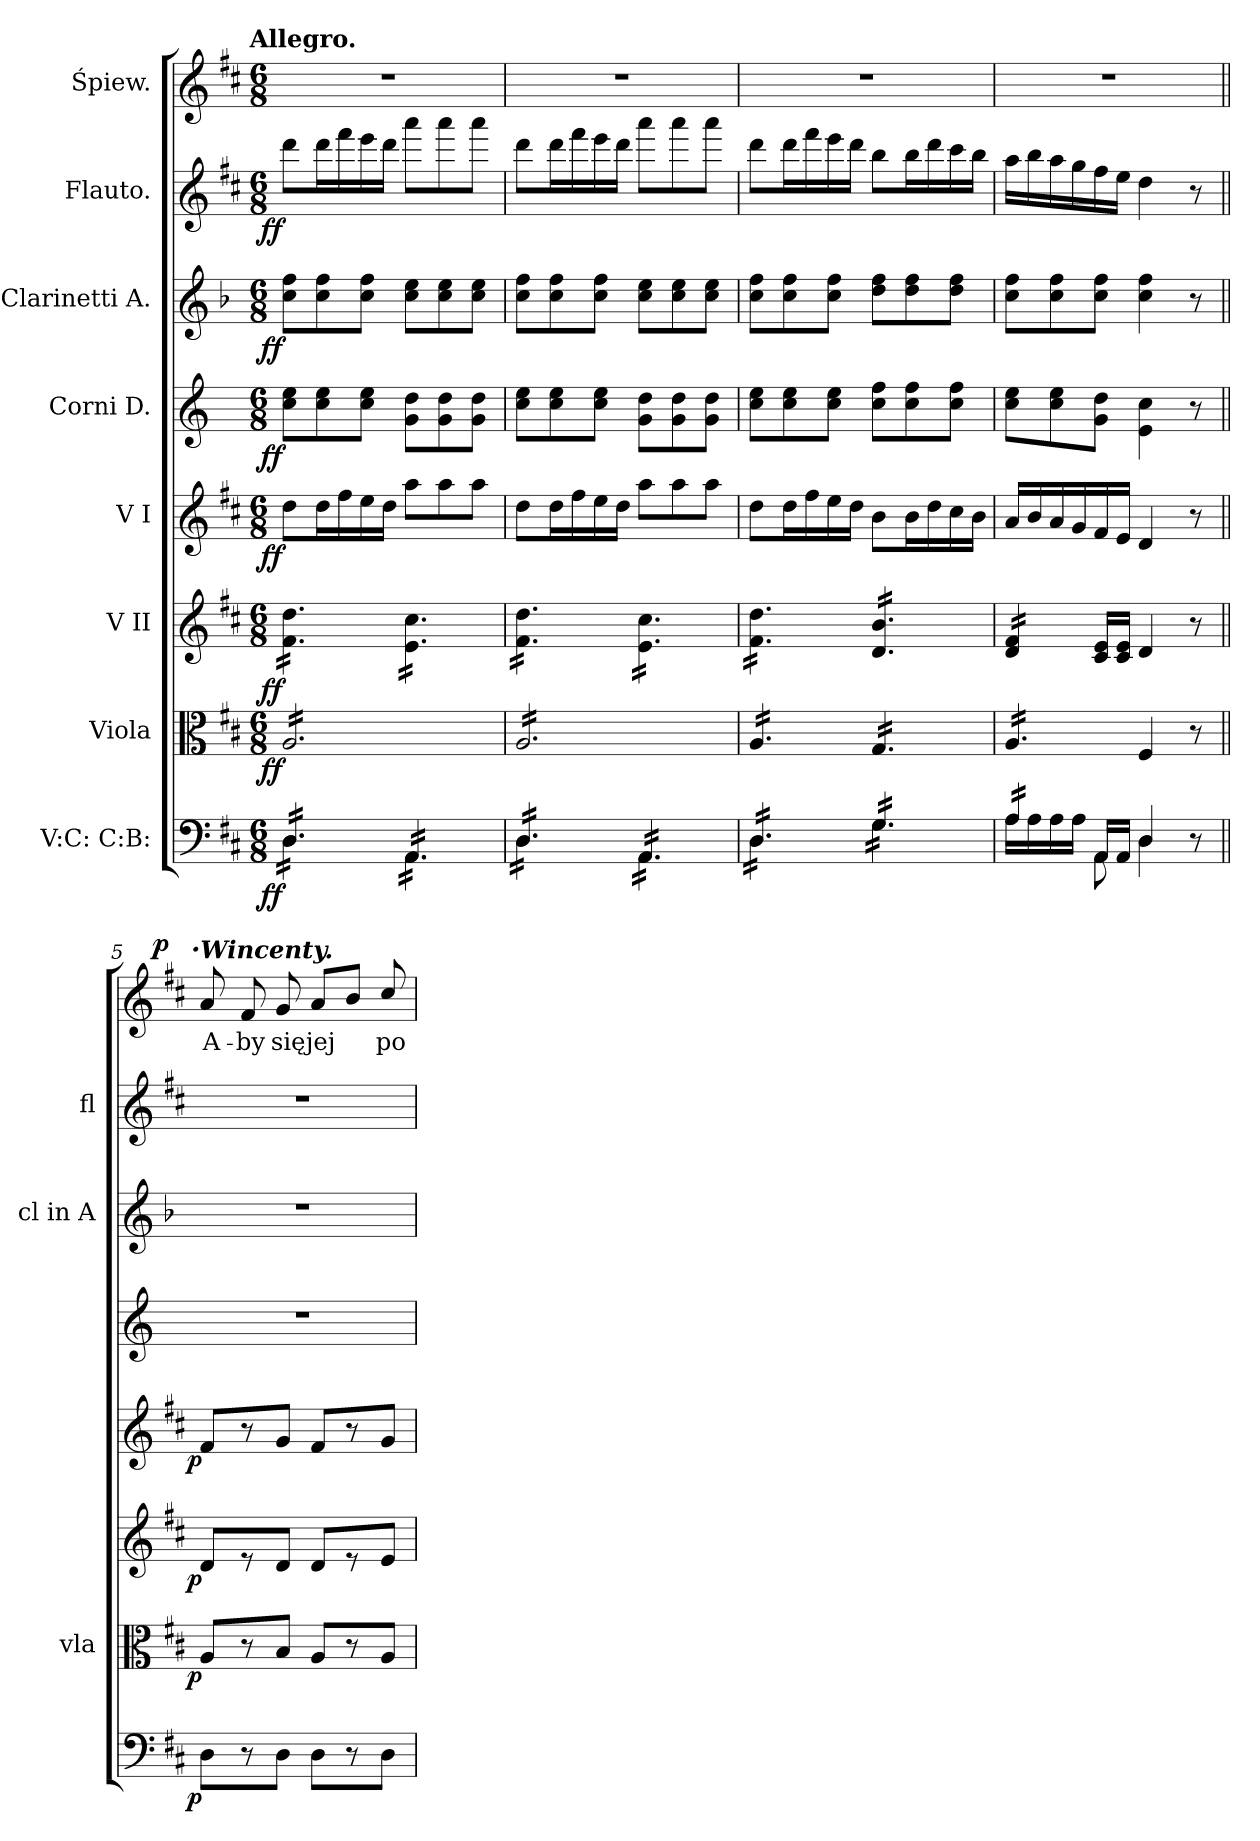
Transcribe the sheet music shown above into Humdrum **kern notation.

**kern	**dynam	**kern	**dynam	**kern	**dynam	**kern	**dynam	**kern	**dynam	**kern	**dynam	**kern	**dynam	**kern	**text	**dynam
*part8	*part8	*part7	*part7	*part6	*part6	*part5	*part5	*part4	*part4	*part3	*part3	*part2	*part2	*part1	*part1	*part1
*staff8	*staff8	*staff7	*staff7	*staff6	*staff6	*staff5	*staff5	*staff4	*staff4	*staff3	*staff3	*staff2	*staff2	*staff1	*staff1	*staff1
*I"V:C: C:B:	*	*I"Viola	*	*I"V II	*	*I"V I	*	*I"Corni D.	*	*I"Clarinetti A.	*	*I"Flauto.	*	*I"Śpiew.	*	*
*	*	*I'vla	*	*	*	*	*	*	*	*I'cl in A	*	*I'fl	*	*	*	*
*clefF4	*	*clefC3	*	*clefG2	*	*clefG2	*	*clefG2	*	*clefG2	*	*clefG2	*	*clefG2	*	*
*	*	*	*	*	*	*	*	*ITrd6c10	*	*ITrd2c3	*	*	*	*	*	*
*k[f#c#]	*	*k[f#c#]	*	*k[f#c#]	*	*k[f#c#]	*	*k[f#c#]	*	*k[f#c#]	*	*k[f#c#]	*	*k[f#c#]	*	*
*D:	*	*D:	*	*D:	*	*D:	*	*D:	*	*D:	*	*D:	*	*D:	*	*
!!LO:TX:omd:t=Allegro.
*M6/8	*	*M6/8	*	*M6/8	*	*M6/8	*	*M6/8	*	*M6/8	*	*M6/8	*	*M6/8	*	*
=1	=1	=1	=1	=1	=1	=1	=1	=1	=1	=1	=1	=1	=1	=1	=1	=1
*^	*	*	*	*	*	*	*	*	*	*	*	*	*	*	*	*
!	!	!LO:DY:b:rj	!	!LO:DY:b:rj	!	!LO:DY:b:rj	!	!LO:DY:b:rj	!	!LO:DY:b:rj	!	!LO:DY:b:rj	!	!LO:DY:b:rj	!	!	!
*tremolo	*	*	*	*	*	*	*	*	*	*	*	*	*	*	*	*	*
*	*	*	*tremolo	*	*	*	*	*	*	*	*	*	*	*	*	*	*
*	*	*	*	*	*tremolo	*	*	*	*	*	*	*	*	*	*	*	*
16D/LL	16D\LL	ff	16A/LL	ff	16f#\ 16dd\LL	ff	8dd\L	ff	8d\ 8f#\L	ff	8a\ 8dd\L	ff	8ddd\L	ff	2.r	.	.
16D/	16D\	.	16A/	.	16f#\ 16dd\	.	.	.	.	.	.	.	.	.	.	.	.
16D/	16D\	.	16A/	.	16f#\ 16dd\	.	16dd\L	.	8d\ 8f#\	.	8a\ 8dd\	.	16ddd\L	.	.	.	.
16D/	16D\	.	16A/	.	16f#\ 16dd\	.	16ff#\	.	.	.	.	.	16fff#\	.	.	.	.
16D/	16D\	.	16A/	.	16f#\ 16dd\	.	16ee\	.	8d\ 8f#\J	.	8a\ 8dd\J	.	16eee\	.	.	.	.
16D/JJ	16D\JJ	.	16A/	.	16f#\ 16dd\JJ	.	16dd\JJ	.	.	.	.	.	16ddd\JJ	.	.	.	.
16AA/LL	16AA\LL	.	16A/	.	16e\ 16cc#\LL	.	8aa\L	.	8A\ 8e\L	.	8a\ 8cc#\L	.	8aaa\L	.	.	.	.
16AA/	16AA\	.	16A/	.	16e\ 16cc#\	.	.	.	.	.	.	.	.	.	.	.	.
16AA/	16AA\	.	16A/	.	16e\ 16cc#\	.	8aa\	.	8A\ 8e\	.	8a\ 8cc#\	.	8aaa\	.	.	.	.
16AA/	16AA\	.	16A/	.	16e\ 16cc#\	.	.	.	.	.	.	.	.	.	.	.	.
16AA/	16AA\	.	16A/	.	16e\ 16cc#\	.	8aa\J	.	8A\ 8e\J	.	8a\ 8cc#\J	.	8aaa\J	.	.	.	.
16AA/JJ	16AA\JJ	.	16A/JJ	.	16e\ 16cc#\JJ	.	.	.	.	.	.	.	.	.	.	.	.
=2	=2	=2	=2	=2	=2	=2	=2	=2	=2	=2	=2	=2	=2	=2	=2	=2	=2
16D/LL	16D\LL	.	16A/LL	.	16f#\ 16dd\LL	.	8dd\L	.	8d\ 8f#\L	.	8a\ 8dd\L	.	8ddd\L	.	2.r	.	.
16D/	16D\	.	16A/	.	16f#\ 16dd\	.	.	.	.	.	.	.	.	.	.	.	.
16D/	16D\	.	16A/	.	16f#\ 16dd\	.	16dd\L	.	8d\ 8f#\	.	8a\ 8dd\	.	16ddd\L	.	.	.	.
16D/	16D\	.	16A/	.	16f#\ 16dd\	.	16ff#\	.	.	.	.	.	16fff#\	.	.	.	.
16D/	16D\	.	16A/	.	16f#\ 16dd\	.	16ee\	.	8d\ 8f#\J	.	8a\ 8dd\J	.	16eee\	.	.	.	.
16D/JJ	16D\JJ	.	16A/	.	16f#\ 16dd\JJ	.	16dd\JJ	.	.	.	.	.	16ddd\JJ	.	.	.	.
16AA/LL	16AA\LL	.	16A/	.	16e\ 16cc#\LL	.	8aa\L	.	8A\ 8e\L	.	8a\ 8cc#\L	.	8aaa\L	.	.	.	.
16AA/	16AA\	.	16A/	.	16e\ 16cc#\	.	.	.	.	.	.	.	.	.	.	.	.
16AA/	16AA\	.	16A/	.	16e\ 16cc#\	.	8aa\	.	8A\ 8e\	.	8a\ 8cc#\	.	8aaa\	.	.	.	.
16AA/	16AA\	.	16A/	.	16e\ 16cc#\	.	.	.	.	.	.	.	.	.	.	.	.
16AA/	16AA\	.	16A/	.	16e\ 16cc#\	.	8aa\J	.	8A\ 8e\J	.	8a\ 8cc#\J	.	8aaa\J	.	.	.	.
16AA/JJ	16AA\JJ	.	16A/JJ	.	16e\ 16cc#\JJ	.	.	.	.	.	.	.	.	.	.	.	.
=3	=3	=3	=3	=3	=3	=3	=3	=3	=3	=3	=3	=3	=3	=3	=3	=3	=3
16D/LL	16D\LL	.	16A/LL	.	16f#\ 16dd\LL	.	8dd\L	.	8d\ 8f#\L	.	8a\ 8dd\L	.	8ddd\L	.	2.r	.	.
16D/	16D\	.	16A/	.	16f#\ 16dd\	.	.	.	.	.	.	.	.	.	.	.	.
16D/	16D\	.	16A/	.	16f#\ 16dd\	.	16dd\L	.	8d\ 8f#\	.	8a\ 8dd\	.	16ddd\L	.	.	.	.
16D/	16D\	.	16A/	.	16f#\ 16dd\	.	16ff#\	.	.	.	.	.	16fff#\	.	.	.	.
16D/	16D\	.	16A/	.	16f#\ 16dd\	.	16ee\	.	8d\ 8f#\J	.	8a\ 8dd\J	.	16eee\	.	.	.	.
16D/JJ	16D\JJ	.	16A/JJ	.	16f#\ 16dd\JJ	.	16dd\JJ	.	.	.	.	.	16ddd\JJ	.	.	.	.
16G/LL	16G\LL	.	16G/LL	.	16d/ 16b/LL	.	8b\L	.	8d\ 8g\L	.	8b\ 8dd\L	.	8bb\L	.	.	.	.
16G/	16G\	.	16G/	.	16d/ 16b/	.	.	.	.	.	.	.	.	.	.	.	.
16G/	16G\	.	16G/	.	16d/ 16b/	.	16b\L	.	8d\ 8g\	.	8b\ 8dd\	.	16bb\L	.	.	.	.
16G/	16G\	.	16G/	.	16d/ 16b/	.	16dd\	.	.	.	.	.	16ddd\	.	.	.	.
16G/	16G\	.	16G/	.	16d/ 16b/	.	16cc#\	.	8d\ 8g\J	.	8b\ 8dd\J	.	16ccc#\	.	.	.	.
16G/JJ	16G\JJ	.	16G/JJ	.	16d/ 16b/JJ	.	16b\JJ	.	.	.	.	.	16bb\JJ	.	.	.	.
=4	=4	=4	=4	=4	=4	=4	=4	=4	=4	=4	=4	=4	=4	=4	=4	=4	=4
16A/LL	16A\LL	.	16A/LL	.	16d/ 16f#/LL	.	16a/LL	.	8d\ 8f#\L	.	8a\ 8dd\L	.	16aa\LL	.	2.r	.	.
16A/	16A\	.	16A/	.	16d/ 16f#/	.	16b/	.	.	.	.	.	16bb\	.	.	.	.
16A/	16A\	.	16A/	.	16d/ 16f#/	.	16a/	.	8d\ 8f#\	.	8a\ 8dd\	.	16aa\	.	.	.	.
16A/JJ	16A\JJ	.	16A/	.	16d/ 16f#/JJ	.	16g/	.	.	.	.	.	16gg\	.	.	.	.
*	*	*	*	*	*Xtremolo	*	*	*	*	*	*	*	*	*	*	*	*
*Xtremolo	*	*	*	*	*	*	*	*	*	*	*	*	*	*	*	*	*
16AA/LL	8AA\	.	16A/	.	16c#/ 16e/LL	.	16f#/	.	8A\ 8e\J	.	8a\ 8dd\J	.	16ff#\	.	.	.	.
16AA/JJ	.	.	16A/JJ	.	16c#/ 16e/JJ	.	16e/JJ	.	.	.	.	.	16ee\JJ	.	.	.	.
*	*	*	*Xtremolo	*	*	*	*	*	*	*	*	*	*	*	*	*	*
4D/	4D\	.	4F#/	.	4d/	.	4d/	.	4F#\ 4d\	.	4a\ 4dd\	.	4dd\	.	.	.	.
8r	8ryy	.	8r	.	8r	.	8r	.	8r	.	8r	.	8r	.	.	.	.
=5||	=5||	=5||	=5||	=5||	=5||	=5||	=5||	=5||	=5||	=5||	=5||	=5||	=5||	=5||	=5||	=5||	=5||
!	!	!	!	!	!	!	!	!	!	!	!	!	!	!	!LO:TX:a:Bi:t=Wincenty.	!	!
!	!	!LO:DY:b:rj	!	!LO:DY:b:rj	!	!LO:DY:b:rj	!	!LO:DY:b:rj	!	!	!	!	!	!	!	!	!LO:DY:b:rj:t=%s .
*v	*v	*	*	*	*	*	*	*	*	*	*	*	*	*	*	*	*
8D\L	p	8A/L	p	8d/L	p	8f#/L	p	2.r	.	2.r	.	2.r	.	8a/	A-	p
8r	.	8r	.	8r	.	8r	.	.	.	.	.	.	.	8f#/	-by	.
8D\J	.	8B/J	.	8d/J	.	8g/J	.	.	.	.	.	.	.	8g/	się	.
8D\L	.	8A/L	.	8d/L	.	8f#/L	.	.	.	.	.	.	.	8a/L	jej	.
8r	.	8r	.	8r	.	8r	.	.	.	.	.	.	.	8b/J	.	.
8D\J	.	8A/J	.	8e/J	.	8g/J	.	.	.	.	.	.	.	8cc#/	po-	.
=	=	=	=	=	=	=	=	=	=	=	=	=	=	=	=	=
*-	*-	*-	*-	*-	*-	*-	*-	*-	*-	*-	*-	*-	*-	*-	*-	*-
